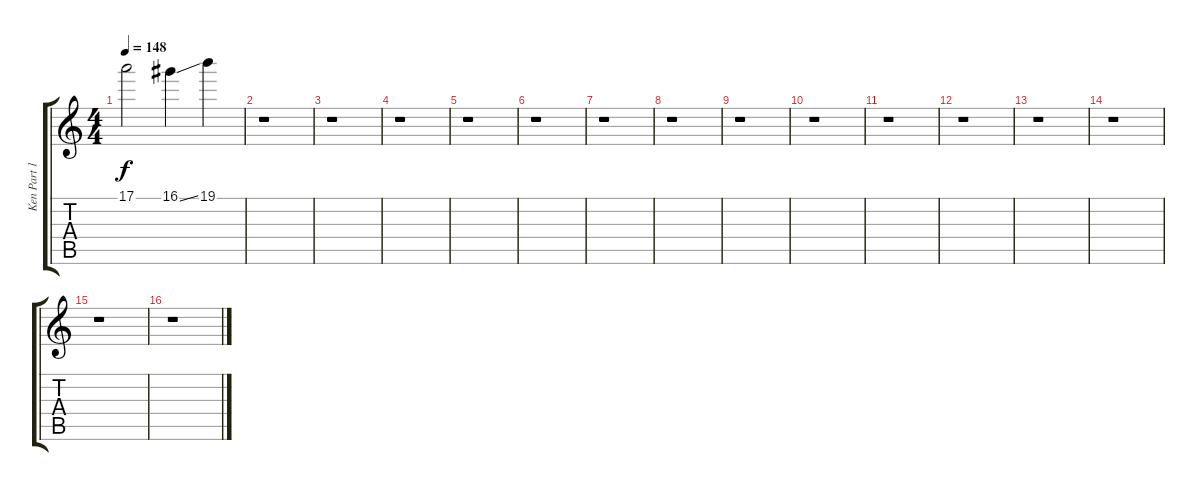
\track ("Ken Part 1" "Ken Part 1") {instrument electricguitarclean}
\staff {score tabs}
\tuning (E4 B3 G3 D3 A2 E2) {hide}
\ts (4 4)
\tempo 148
\clef g2
\ks c
17.1{t}.2{dy f} 16.1{ss}.4 19.1.4 |
r.1 |
r.1 |
r.1 |
r.1 |
r.1 |
r.1 |
r.1 |
r.1 |
r.1 |
r.1 |
r.1 |
r.1 |
r.1 |
r.1 |
r.1
